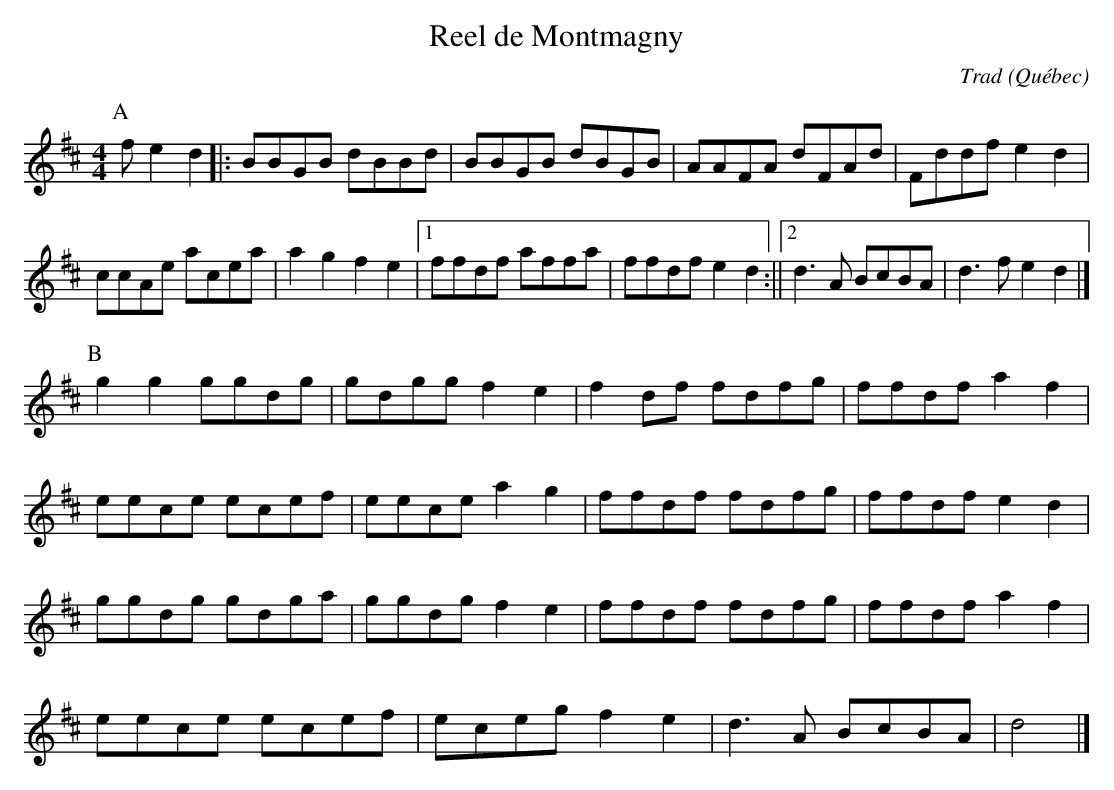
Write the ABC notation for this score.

X:1
T:Reel de Montmagny
C:Trad
O:Québec
M:4/4
L:1/8
K:Dmaj
P:A
f e2d2 |: BBGB dBBd | BBGB dBGB | AAFA dFAd | Fddf e2d2 |
ccAe acea | a2g2 f2e2 |1 ffdf affa | ffdf e2d2  :||2 d3A BcBA | d3f e2d2 |]
P:B
g2g2 ggdg | gdgg f2e2 | f2df fdfg | ffdf a2f2 |
eece ecef | eece a2g2 | ffdf fdfg | ffdf e2d2 |
ggdg gdga | ggdg f2e2 | ffdf fdfg | ffdf a2f2 |
eece ecef | eceg f2e2 | d3A BcBA | d4 |]
